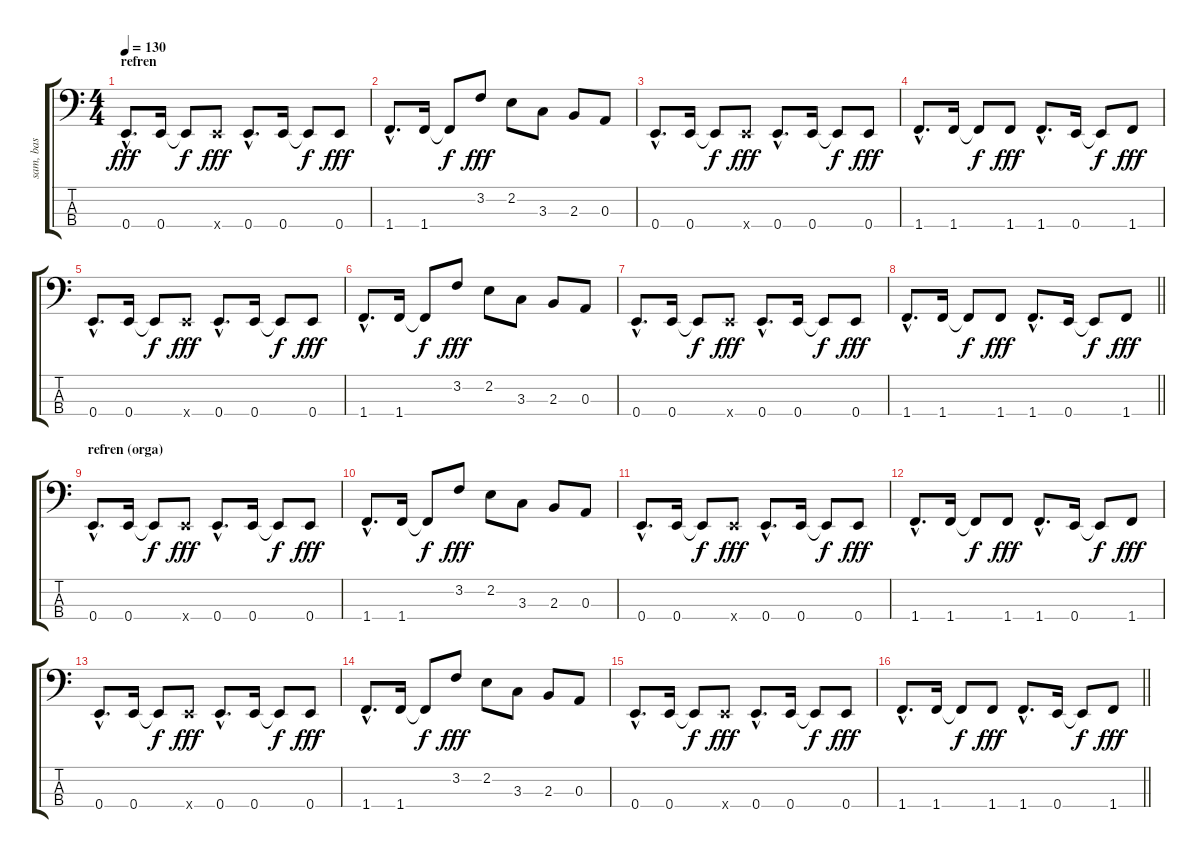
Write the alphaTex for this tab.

\track ("sam, bas" "sam, bas") {instrument electricbassfinger}
\staff {score tabs}
\tuning (G2 D2 A1 E1) {hide}
\ts (4 4)
\section ("" "refren")
\tempo 130
\clef f4
\ks c
0.4{hac}.8{d dy fff} 0.4.16 0.4{t}.8{dy f} 0.4{x}.8{dy fff} 0.4{hac}.8{d} 0.4.16 0.4{t}.8{dy f} 0.4.8{dy fff} |
1.4{hac}.8{d} 1.4.16 1.4{t}.8{dy f} 3.2.8{dy fff} 2.2.8 3.3.8 2.3.8 0.3.8 |
0.4{hac}.8{d} 0.4.16 0.4{t}.8{dy f} 0.4{x}.8{dy fff} 0.4{hac}.8{d} 0.4.16 0.4{t}.8{dy f} 0.4.8{dy fff} |
1.4{hac}.8{d} 1.4.16 1.4{t}.8{dy f} 1.4.8{dy fff} 1.4{hac}.8{d} 0.4.16 0.4{t}.8{dy f} 1.4.8{dy fff} |
0.4{hac}.8{d} 0.4.16 0.4{t}.8{dy f} 0.4{x}.8{dy fff} 0.4{hac}.8{d} 0.4.16 0.4{t}.8{dy f} 0.4.8{dy fff} |
1.4{hac}.8{d} 1.4.16 1.4{t}.8{dy f} 3.2.8{dy fff} 2.2.8 3.3.8 2.3.8 0.3.8 |
0.4{hac}.8{d} 0.4.16 0.4{t}.8{dy f} 0.4{x}.8{dy fff} 0.4{hac}.8{d} 0.4.16 0.4{t}.8{dy f} 0.4.8{dy fff} |
\barLineRight lightlight
1.4{hac}.8{d} 1.4.16 1.4{t}.8{dy f} 1.4.8{dy fff} 1.4{hac}.8{d} 0.4.16 0.4{t}.8{dy f} 1.4.8{dy fff} |
\section ("" "refren (orga)")
0.4{hac}.8{d} 0.4.16 0.4{t}.8{dy f} 0.4{x}.8{dy fff} 0.4{hac}.8{d} 0.4.16 0.4{t}.8{dy f} 0.4.8{dy fff} |
1.4{hac}.8{d} 1.4.16 1.4{t}.8{dy f} 3.2.8{dy fff} 2.2.8 3.3.8 2.3.8 0.3.8 |
0.4{hac}.8{d} 0.4.16 0.4{t}.8{dy f} 0.4{x}.8{dy fff} 0.4{hac}.8{d} 0.4.16 0.4{t}.8{dy f} 0.4.8{dy fff} |
1.4{hac}.8{d} 1.4.16 1.4{t}.8{dy f} 1.4.8{dy fff} 1.4{hac}.8{d} 0.4.16 0.4{t}.8{dy f} 1.4.8{dy fff} |
0.4{hac}.8{d} 0.4.16 0.4{t}.8{dy f} 0.4{x}.8{dy fff} 0.4{hac}.8{d} 0.4.16 0.4{t}.8{dy f} 0.4.8{dy fff} |
1.4{hac}.8{d} 1.4.16 1.4{t}.8{dy f} 3.2.8{dy fff} 2.2.8 3.3.8 2.3.8 0.3.8 |
0.4{hac}.8{d} 0.4.16 0.4{t}.8{dy f} 0.4{x}.8{dy fff} 0.4{hac}.8{d} 0.4.16 0.4{t}.8{dy f} 0.4.8{dy fff} |
\barLineRight lightlight
1.4{hac}.8{d} 1.4.16 1.4{t}.8{dy f} 1.4.8{dy fff} 1.4{hac}.8{d} 0.4.16 0.4{t}.8{dy f} 1.4.8{dy fff}
